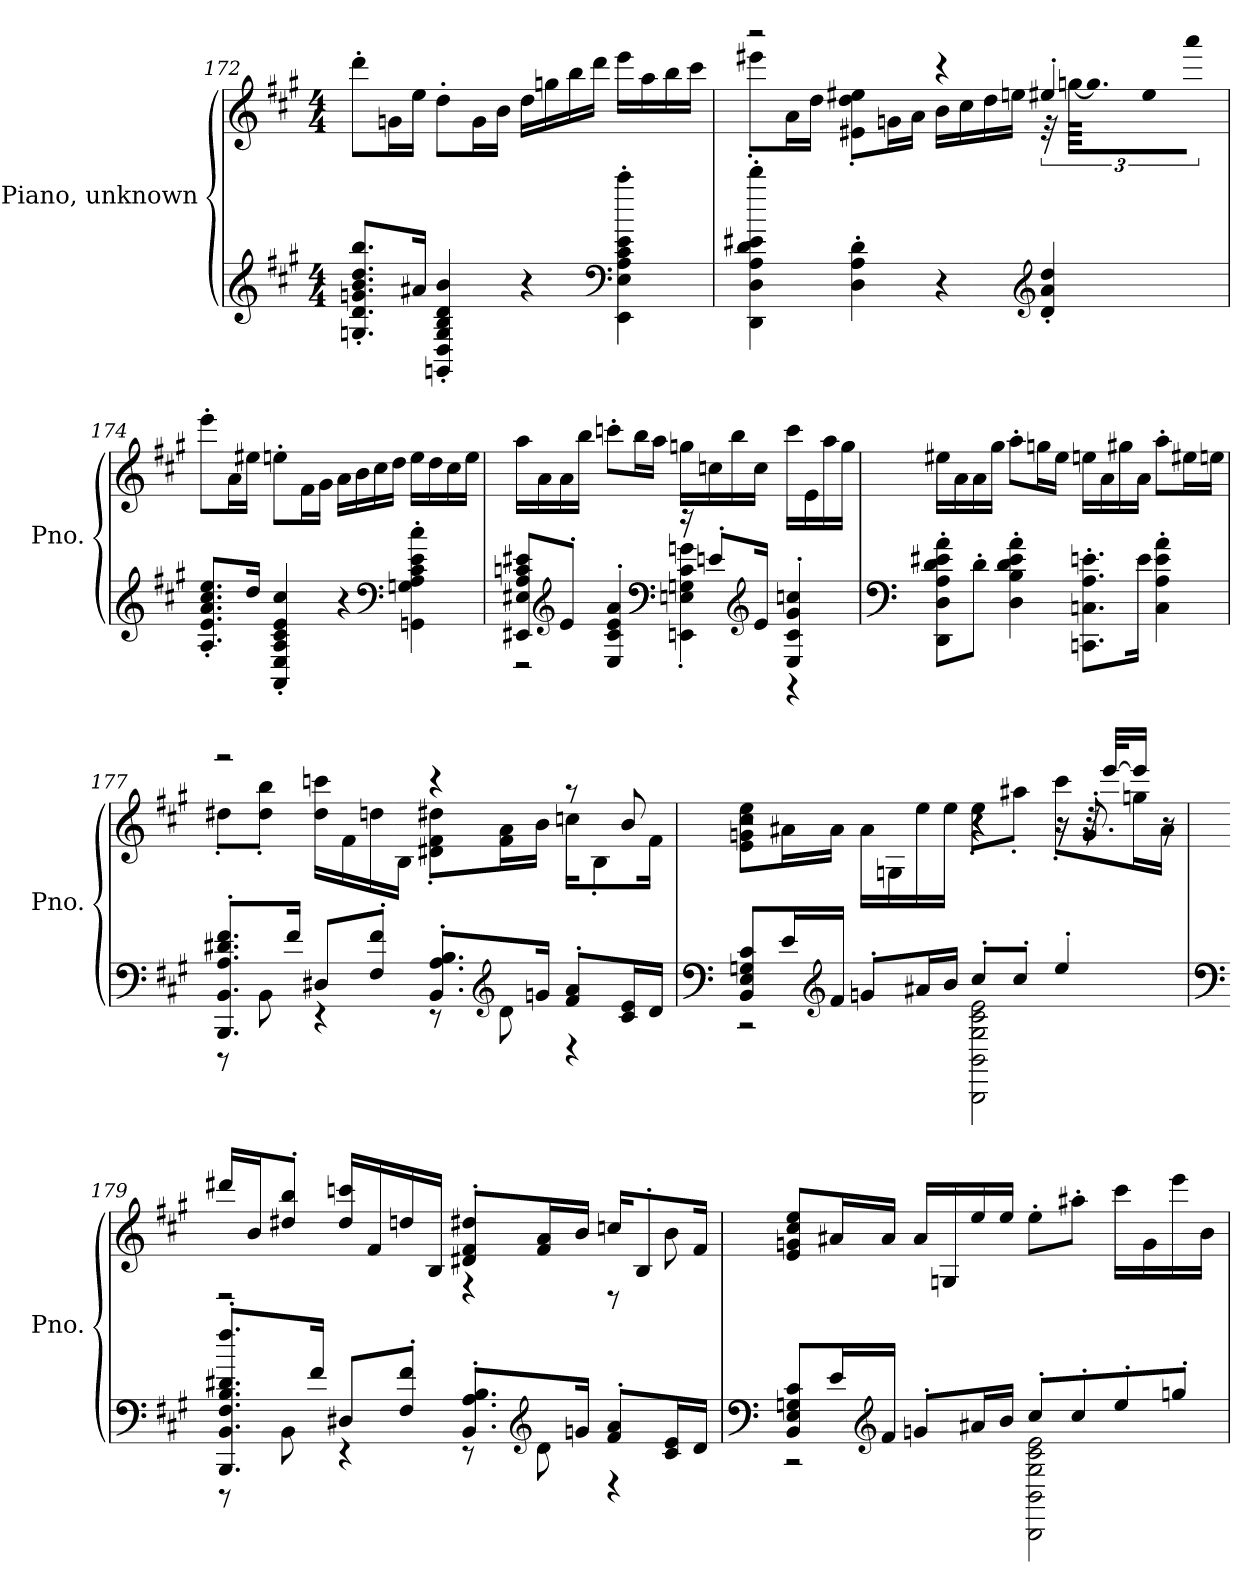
**kern	**kern
*part1	*part1
*staff2	*staff1
*I"Piano, unknown	*
*I'Pno.	*
*clefG2	*clefG2
*k[f#c#g#]	*k[f#c#g#]
*M4/4	*M4/4
=172	=172
8.Gn/' 8.d/' 8.gn/' 8.b/' 8.dd/' 8.bb/'L	8ddd'\L
.	16gn\L
16a#X/Jk	16ee\JJ
4GGn/' 4D/' 4G/' 4B/' 4d/' 4b/'	8dd'\L
.	16g\L
.	16b\JJ
4r	16dd\LL
.	16ggn\
.	16bb\
.	16ddd\JJ
*clefF4	*
4EE\' 4E\' 4A\' 4c#\' 4e\' 4ccc#\'	16eee\LL
.	16aa\
.	16bb\
.	16ccc#\JJ
!!LO:PB:g=z
=173	=173
*	*^
4DD\' 4D\' 4A\' 4d\' 4e#X\' 4ddd\'	2r	8eee#X'\L
.	.	16a\L
.	.	16dd\JJ
4D\' 4A\' 4d\'	.	8e#X\' 8dd\' 8ee#X\'L
.	.	16gn\L
.	.	16a\JJ
4r	4r	16b\LL
.	.	16cc#\
.	.	16dd\
.	.	16een\JJ
*clefG2	*	*
4d/' 4a/' 4dd/'	4ee#X'/	48r
.	.	[96ggn\KKLL
.	.	16.gg\]
.	.	16ee#\
.	.	16aaa\JJ
*	*v	*v
=174	=174
8.A/' 8.e/' 8.a/' 8.cc#/' 8.ee/'L	8eee'\L
.	16a\L
16dd/Jk	16ee#X\JJ
4AA/' 4E/' 4A/' 4c#/' 4e/' 4cc#/'	8een'\L
.	16f#\L
.	16g#\JJ
4r	16a\LL
.	16b\
.	16cc#\
.	16dd\JJ
*clefF4	*
4GGn\' 4Gn\' 4A\' 4c#\' 4e\' 4cc#\'	16ee\LL
.	16dd\
.	16cc#\
.	16ee\JJ
!!LO:LB:g=z
=175	=175
*^	*
8EE#X/ 8E#X/ 8A/ 8cn/ 8e#X/L	2r	16aa\LL
.	.	16a\
*clefG2	*	*
8e#'/J	.	16a\
.	.	16bb\JJ
4E#/' 4c/' 4e#/' 4a/'	.	8cccn'\L
.	.	16bb\L
.	.	16aa\JJ
*clefF4	*	*
16r	4EEn\' 4En\' 4Gn\' 4c\' 4gn\'	16ggn\LL
8en'/L	.	16ccn\
.	.	16bb\
*clefG2	*	*
16e/Jk	.	16cc\JJ
4E/' 4c/' 4g/' 4ccn/'	4r	16ccc\LL
.	.	16e\
.	.	16aa\
.	.	16gg\JJ
*v	*v	*
=176	=176
*clefF4	*
8DD\' 8D\' 8A\' 8d\' 8e#X\' 8a\'L	16ee#X\LL
.	16a\
8d'\J	16a\
.	16gg#\JJ
4D\' 4B\' 4d\' 4e#\' 4a\'	8aa'\L
.	16ggn\L
.	16ee#\JJ
8.CCn\' 8.Cn\' 8.A\' 8.en\'L	16een\LL
.	16a\
.	16gg#X\
16e\Jk	16a\JJ
4C\' 4A\' 4e\' 4a\'	8aa'\L
.	16ee#X\L
.	16een\JJ
!!LO:LB:g=z
=177	=177
*^	*^
8.BBB/' 8.BB/' 8.A/' 8.d#X/' 8.f#/'L	8r	2r	8dd#X'\L
.	8BB\	.	8dd#\' 8bb\'J
16f#/Jk	.	.	.
8D#X/L	4r	.	16dd#\ 16cccn\LL
.	.	.	16f#\
8F#/' 8f#/'J	.	.	16ddn\
.	.	.	16B\JJ
8.BB/' 8.A/' 8.B/'L	8r	4r	8d#X\' 8f#\' 8dd#X\'L
*clefG2	*	*	*
.	8d#\	.	16f#\ 16a\L
16gn/Jk	.	.	16b\JJ
8f#/' 8a/'L	4r	8r	16ccn\KL
.	.	.	8B'\
16c#/ 16e/L	.	8b/	.
16d#/JJ	.	.	16f#\Jk
*	*	*v	*v
!!LO:LB:g=z
=178	=178	=178
*clefF4	*	*
*	*	*^
*	*	*	*^
8BB/ 8E/ 8Gn/ 8c#/L	2r	2r	8e\ 8gn\ 8cc#\ 8ee\L	2r
16e/L	.	.	16a#X\L	.
*clefG2	*	*	*	*
16f#/JJ	.	.	16a#\JJ	.
8gn'/L	.	.	16a#\LL	.
.	.	.	16Gn\	.
16a#X/L	.	.	16ee\	.
16b/JJ	.	.	16ee\JJ	.
8cc#'/L	2BBB\ 2BB\ 2G\ 2c#\ 2e\	4r	8ee'\L	4r
8cc#'/J	.	.	8aa#X'\J	.
4ee'/	.	16r	8ccc#'\L	16r
.	.	32r	.	8.g'/
.	.	[32eee/KLL	.	.
.	.	16eee/JJ]	16ggn\L	.
.	.	16r	16a#\JJ	.
*	*	*v	*v	*v
!!LO:LB:g=z
=179	=179	=179
*clefF4	*	*
*	*	*^
8.BBB/' 8.BB/' 8.F#/' 8.B/' 8.d#X/' 8.ff#/'L	8r	16ddd#X/LL	2r
.	.	16b/J	.
.	8BB\	8dd#X/' 8bb/'J	.
16f#/Jk	.	.	.
8D#X/L	4r	16dd#/ 16cccn/LL	.
.	.	16f#/	.
8F#/' 8f#/'J	.	16ddn/	.
.	.	16B/JJ	.
8.BB/' 8.A/' 8.B/'L	8r	8d#X/' 8f#/' 8dd#X/'L	4r
*clefG2	*	*	*
.	8d#\	16f#/ 16a/L	.
16gn/Jk	.	16b/JJ	.
8f#/' 8a/'L	4r	16ccn/KL	8r
.	.	8B'/	.
16c#/ 16e/L	.	.	8b\
16d#/JJ	.	16f#/Jk	.
*	*	*v	*v
=180	=180	=180
*clefF4	*	*
8BB/ 8E/ 8Gn/ 8c#/L	2r	8e/ 8gn/ 8cc#/ 8ee/L
16e/L	.	16a#X/L
*clefG2	*	*
16f#/JJ	.	16a#/JJ
8gn'/L	.	16a#/LL
.	.	16Gn/
16a#X/L	.	16ee/
16b/JJ	.	16ee/JJ
8cc#'/L	2BBB\ 2BB\ 2G\ 2c#\ 2e\	8ee'\L
8cc#'/	.	8aa#X'\J
8ee'/	.	16ccc#\LL
.	.	16g\
8ggn'/J	.	16eee\
.	.	16b\JJ
*v	*v	*
=	=
*-	*-
